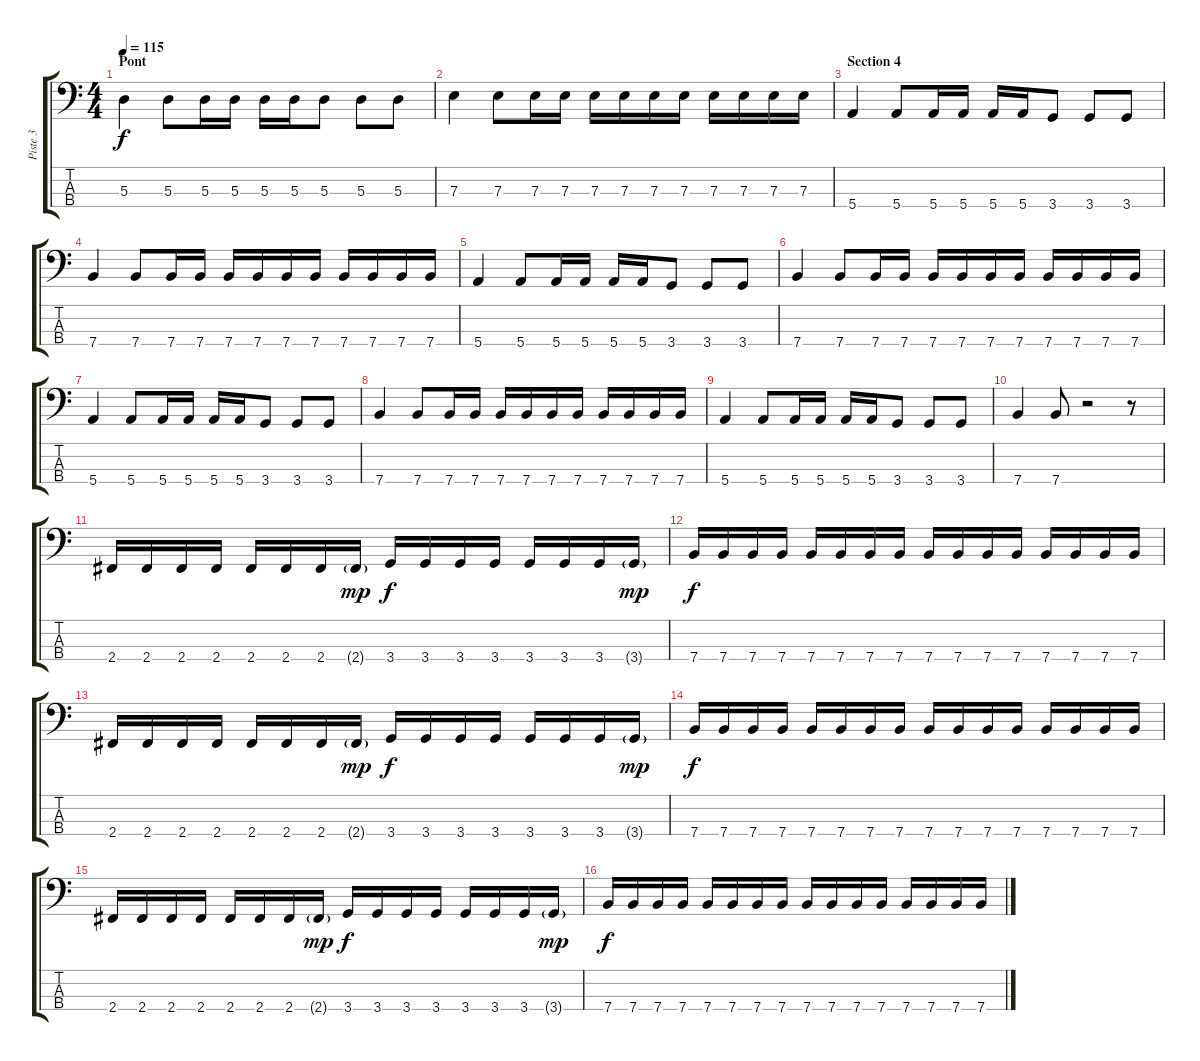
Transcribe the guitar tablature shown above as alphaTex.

\track ("Piste 3" "Piste 3") {instrument electricbasspick}
\staff {score tabs}
\tuning (G2 D2 A1 E1) {hide}
\ts (4 4)
\section ("" "Pont")
\tempo 115
\clef f4
\ks c
5.3.4{dy f} 5.3.8 5.3.16 5.3.16 5.3.16 5.3.16 5.3.8 5.3.8 5.3.8 |
7.3.4 7.3.8 7.3.16 7.3.16 7.3.16 7.3.16 7.3.16 7.3.16 7.3.16 7.3.16 7.3.16 7.3.16 |
\section ("" "Section 4")
5.4.4 5.4.8 5.4.16 5.4.16 5.4.16 5.4.16 3.4.8 3.4.8 3.4.8 |
7.4.4 7.4.8 7.4.16 7.4.16 7.4.16 7.4.16 7.4.16 7.4.16 7.4.16 7.4.16 7.4.16 7.4.16 |
5.4.4 5.4.8 5.4.16 5.4.16 5.4.16 5.4.16 3.4.8 3.4.8 3.4.8 |
7.4.4 7.4.8 7.4.16 7.4.16 7.4.16 7.4.16 7.4.16 7.4.16 7.4.16 7.4.16 7.4.16 7.4.16 |
5.4.4 5.4.8 5.4.16 5.4.16 5.4.16 5.4.16 3.4.8 3.4.8 3.4.8 |
7.4.4 7.4.8 7.4.16 7.4.16 7.4.16 7.4.16 7.4.16 7.4.16 7.4.16 7.4.16 7.4.16 7.4.16 |
5.4.4 5.4.8 5.4.16 5.4.16 5.4.16 5.4.16 3.4.8 3.4.8 3.4.8 |
7.4.4 7.4.8 r.2 r.8 |
\section ("" "")
2.4.16 2.4.16 2.4.16 2.4.16 2.4.16 2.4.16 2.4.16 2.4{g}.16{dy mp} 3.4.16{dy f} 3.4.16 3.4.16 3.4.16 3.4.16 3.4.16 3.4.16 3.4{g}.16{dy mp} |
7.4.16{dy f} 7.4.16 7.4.16 7.4.16 7.4.16 7.4.16 7.4.16 7.4.16 7.4.16 7.4.16 7.4.16 7.4.16 7.4.16 7.4.16 7.4.16 7.4.16 |
2.4.16 2.4.16 2.4.16 2.4.16 2.4.16 2.4.16 2.4.16 2.4{g}.16{dy mp} 3.4.16{dy f} 3.4.16 3.4.16 3.4.16 3.4.16 3.4.16 3.4.16 3.4{g}.16{dy mp} |
7.4.16{dy f} 7.4.16 7.4.16 7.4.16 7.4.16 7.4.16 7.4.16 7.4.16 7.4.16 7.4.16 7.4.16 7.4.16 7.4.16 7.4.16 7.4.16 7.4.16 |
2.4.16 2.4.16 2.4.16 2.4.16 2.4.16 2.4.16 2.4.16 2.4{g}.16{dy mp} 3.4.16{dy f} 3.4.16 3.4.16 3.4.16 3.4.16 3.4.16 3.4.16 3.4{g}.16{dy mp} |
7.4.16{dy f} 7.4.16 7.4.16 7.4.16 7.4.16 7.4.16 7.4.16 7.4.16 7.4.16 7.4.16 7.4.16 7.4.16 7.4.16 7.4.16 7.4.16 7.4.16
